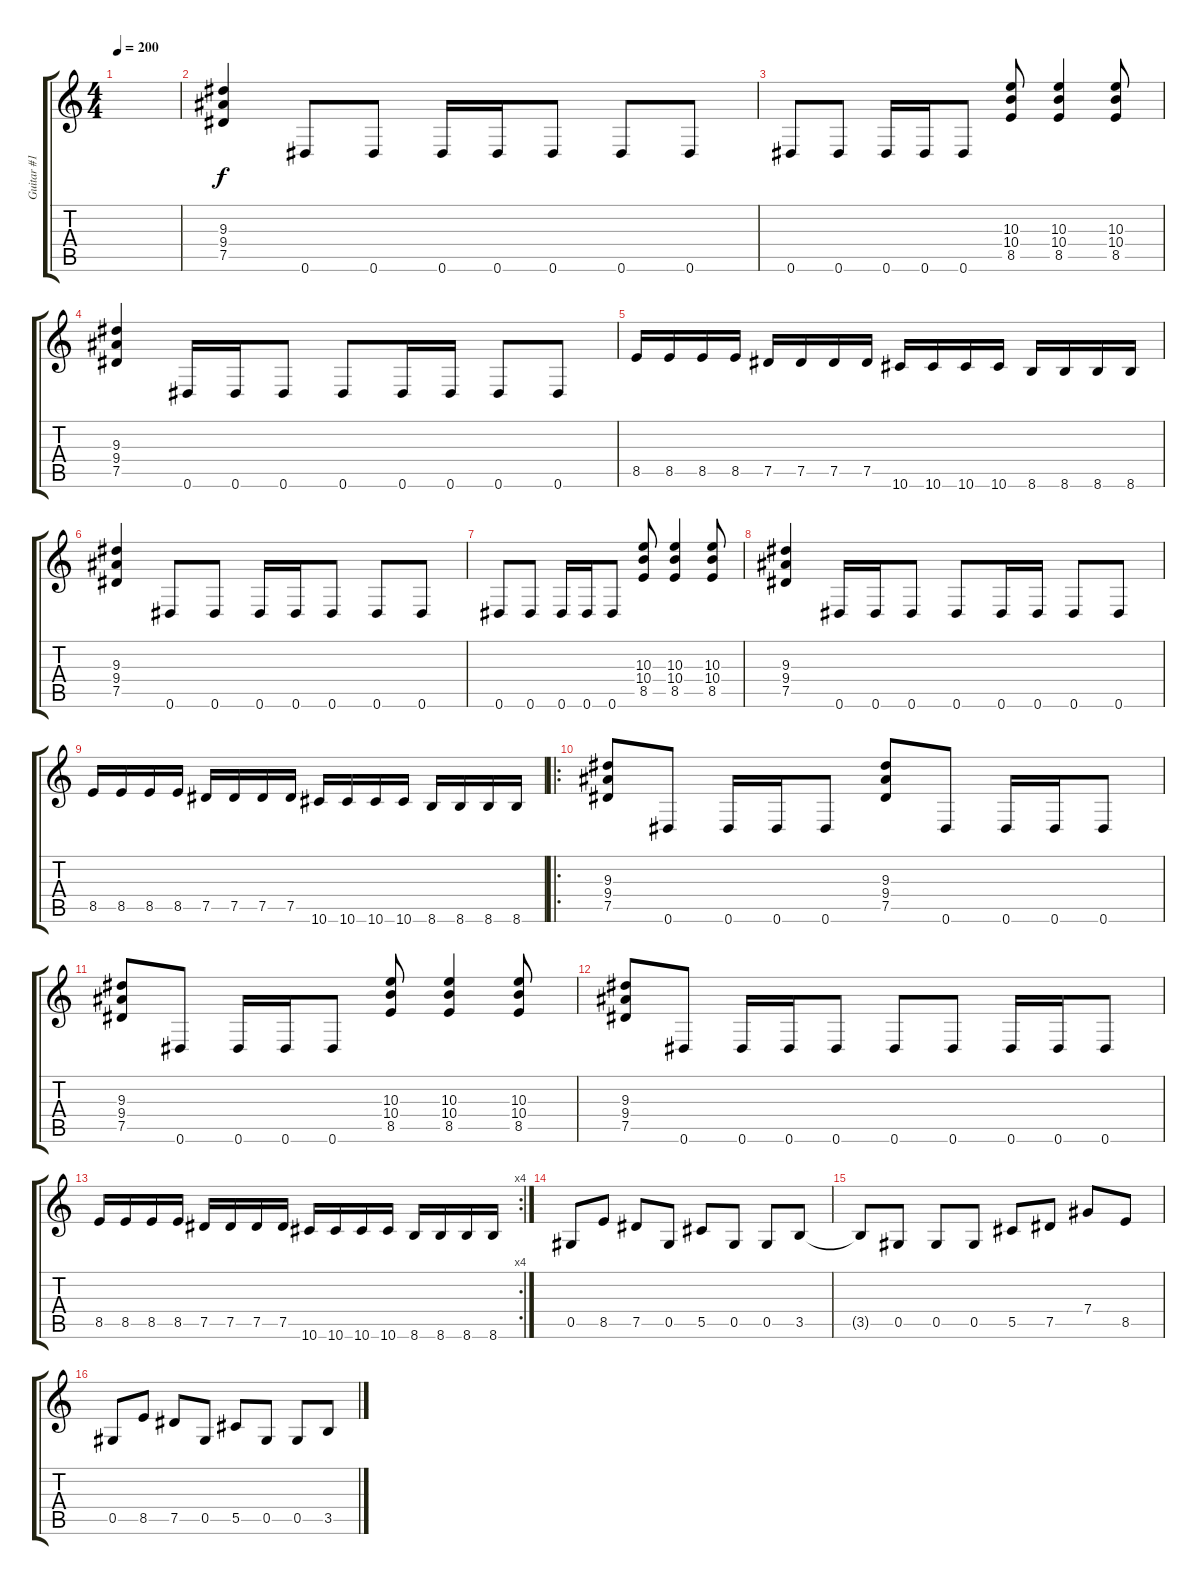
\track ("Guitar #1" "Guitar #1") {instrument distortionguitar}
\staff {score tabs}
\tuning (Eb4 Bb3 Gb3 Db3 Ab2 Eb2) {hide}
\ts (4 4)
\tempo 200
\clef g2
\ks c
|
(9.3 9.4 7.5).4 0.6.8 0.6.8 0.6.16 0.6.16 0.6.8 0.6.8 0.6.8 |
0.6.8 0.6.8 0.6.16 0.6.16 0.6.8 (10.3 10.4 8.5).8 (10.3 10.4 8.5).4 (10.3 10.4 8.5).8 |
(9.3 9.4 7.5).4 0.6.16 0.6.16 0.6.8 0.6.8 0.6.16 0.6.16 0.6.8 0.6.8 |
8.5.16 8.5.16 8.5.16 8.5.16 7.5.16 7.5.16 7.5.16 7.5.16 10.6.16 10.6.16 10.6.16 10.6.16 8.6.16 8.6.16 8.6.16 8.6.16 |
(9.3 9.4 7.5).4 0.6.8 0.6.8 0.6.16 0.6.16 0.6.8 0.6.8 0.6.8 |
0.6.8 0.6.8 0.6.16 0.6.16 0.6.8 (10.3 10.4 8.5).8 (10.3 10.4 8.5).4 (10.3 10.4 8.5).8 |
(9.3 9.4 7.5).4 0.6.16 0.6.16 0.6.8 0.6.8 0.6.16 0.6.16 0.6.8 0.6.8 |
8.5.16 8.5.16 8.5.16 8.5.16 7.5.16 7.5.16 7.5.16 7.5.16 10.6.16 10.6.16 10.6.16 10.6.16 8.6.16 8.6.16 8.6.16 8.6.16 |
\ro
(9.3 9.4 7.5).8 0.6.8 0.6.16 0.6.16 0.6.8 (9.3 9.4 7.5).8 0.6.8 0.6.16 0.6.16 0.6.8 |
(9.3 9.4 7.5).8 0.6.8 0.6.16 0.6.16 0.6.8 (10.3 10.4 8.5).8 (10.3 10.4 8.5).4 (10.3 10.4 8.5).8 |
(9.3 9.4 7.5).8 0.6.8 0.6.16 0.6.16 0.6.8 0.6.8 0.6.8 0.6.16 0.6.16 0.6.8 |
\rc 4
8.5.16 8.5.16 8.5.16 8.5.16 7.5.16 7.5.16 7.5.16 7.5.16 10.6.16 10.6.16 10.6.16 10.6.16 8.6.16 8.6.16 8.6.16 8.6.16 |
0.5.8 8.5.8 7.5.8 0.5.8 5.5.8 0.5.8 0.5.8 3.5.8 |
3.5{t}.8 0.5.8 0.5.8 0.5.8 5.5.8 7.5.8 7.4.8 8.5.8 |
0.5.8 8.5.8 7.5.8 0.5.8 5.5.8 0.5.8 0.5.8 3.5.8
